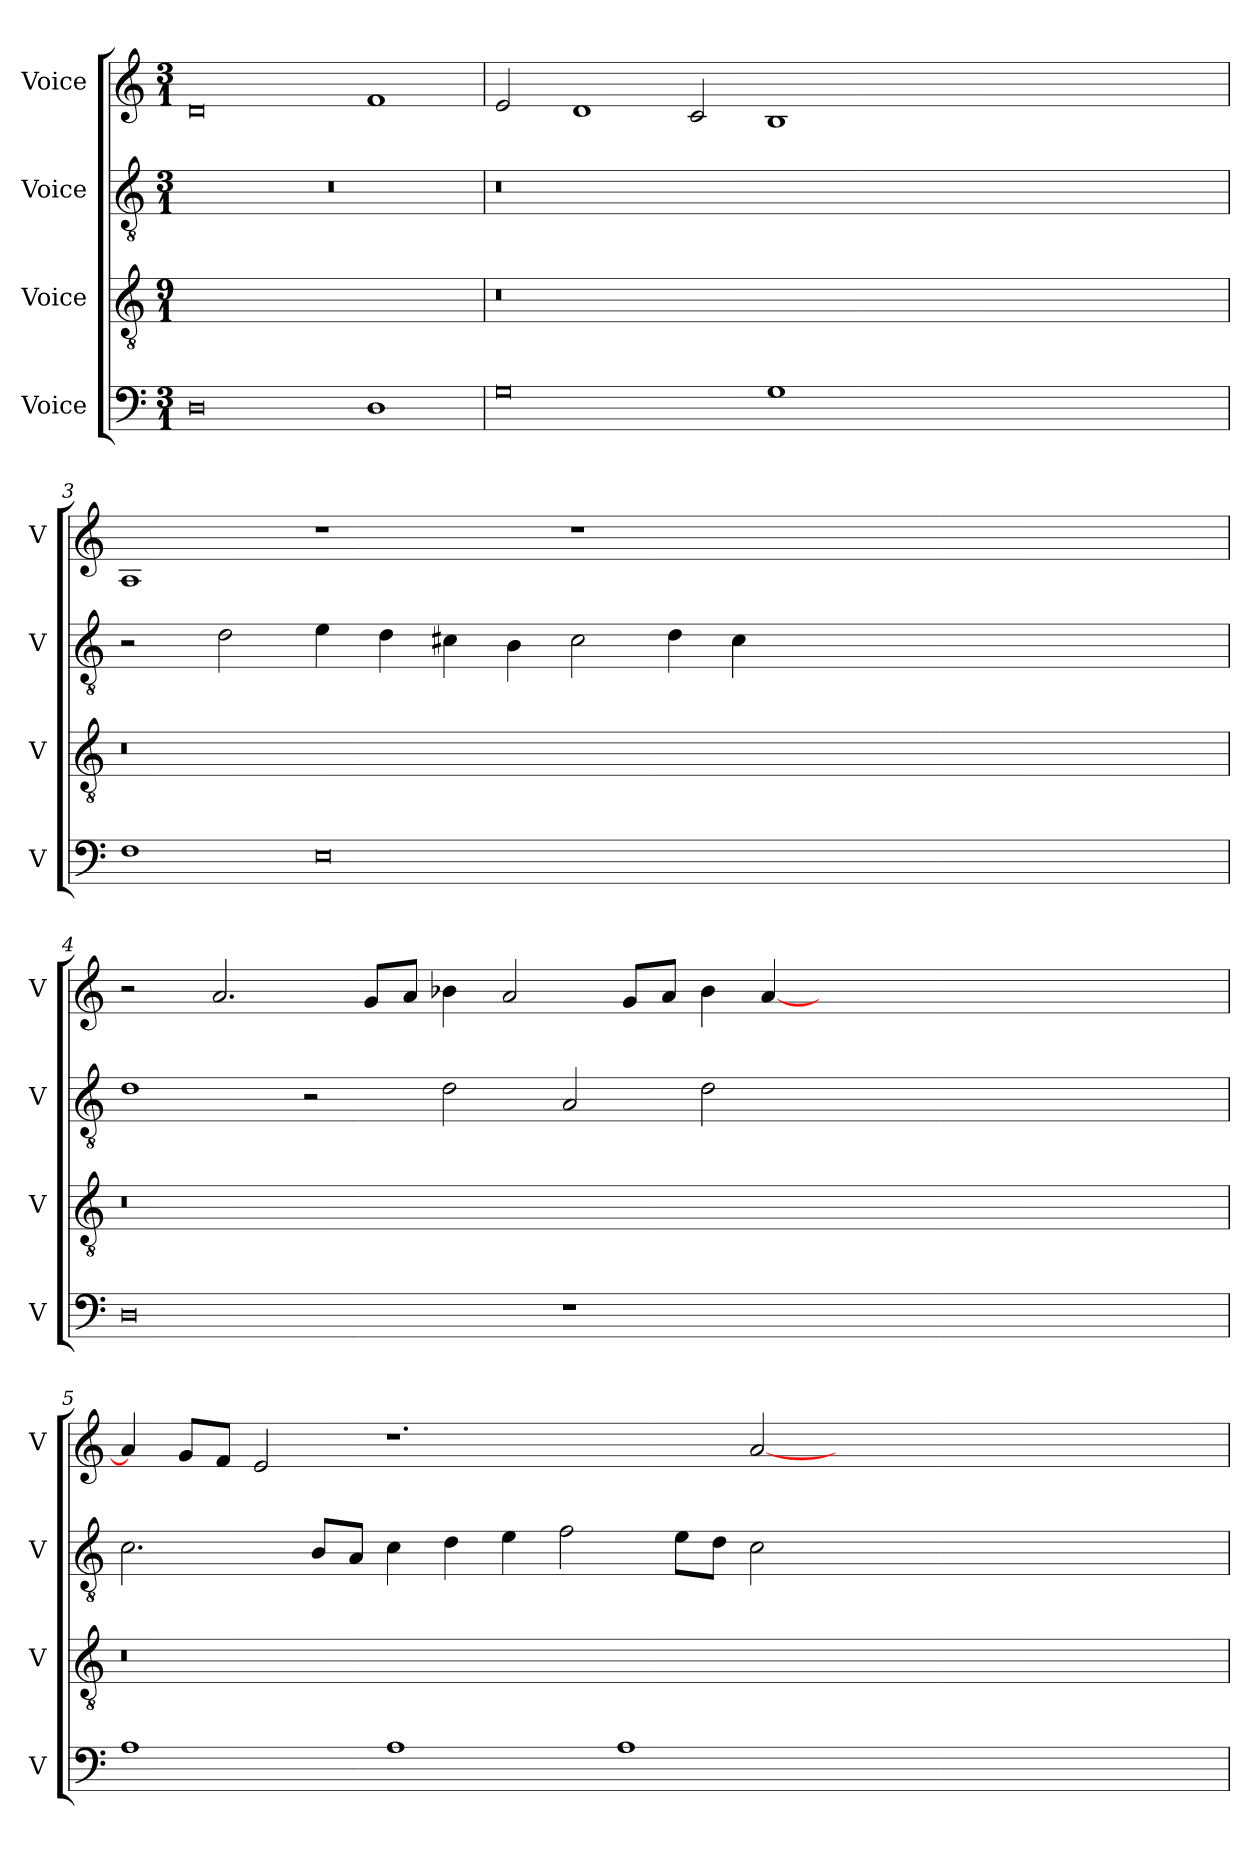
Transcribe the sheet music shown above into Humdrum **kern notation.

**kern	**kern	**kern	**kern
*part4	*part3	*part2	*part1
*staff4	*staff3	*staff2	*staff1
*I"Voice	*I"Voice	*I"Voice	*I"Voice
*I'V	*I'V	*I'V	*I'V
*clefF4	*clefGv2	*clefGv2	*clefG2
*k[]	*k[]	*k[]	*k[]
*M3/1	*M9/1	*M3/1	*M3/1
=1	=1	=1	=1
0D	0.r	0.r	0d
1D	.	.	1f
=2	=2	=2	=2
0G	0.r	0.r	2e/
.	.	.	1d
.	.	.	2c/
1G	.	.	1B
00.ryy	00.ryy	00.ryy	00.ryy
!!LO:LB:g=z
=3	=3	=3	=3
1F	0.r	2r	1A
.	.	2d\	.
0E	.	4e\	1r
.	.	4d\	.
.	.	4c#X\	.
.	.	4B\	.
.	.	2c#\	1r
.	.	4d\	.
.	.	4c#\	.
00.ryy	00.ryy	00.ryy	00.ryy
!!LO:LB:g=z
=4	=4	=4	=4
0D	0.r	1d	2r
.	.	.	2.a/
.	.	2r	.
.	.	.	8g/L
.	.	.	8a/J
.	.	2d\	4b-X\
.	.	.	2a/
1r	.	2A/	.
.	.	.	8g/L
.	.	.	8a/J
.	.	2d\	4b-\
.	.	.	[4a/
00.ryy	00.ryy	00.ryy	00.ryy
!!LO:PB:g=z
=5	=5	=5	=5
1A	0.r	2.c\	4a/]
.	.	.	8g/L
.	.	.	8f/J
.	.	.	2e/
.	.	8B/L	.
.	.	8A/J	.
1A	.	4c\	1.r
.	.	4d\	.
.	.	4e\	.
.	.	2f\	.
1A	.	.	.
.	.	8e\L	.
.	.	8d\J	.
.	.	2c\	[2a/
00.ryy	00.ryy	00.ryy	00.ryy
=	=	=	=
*-	*-	*-	*-
